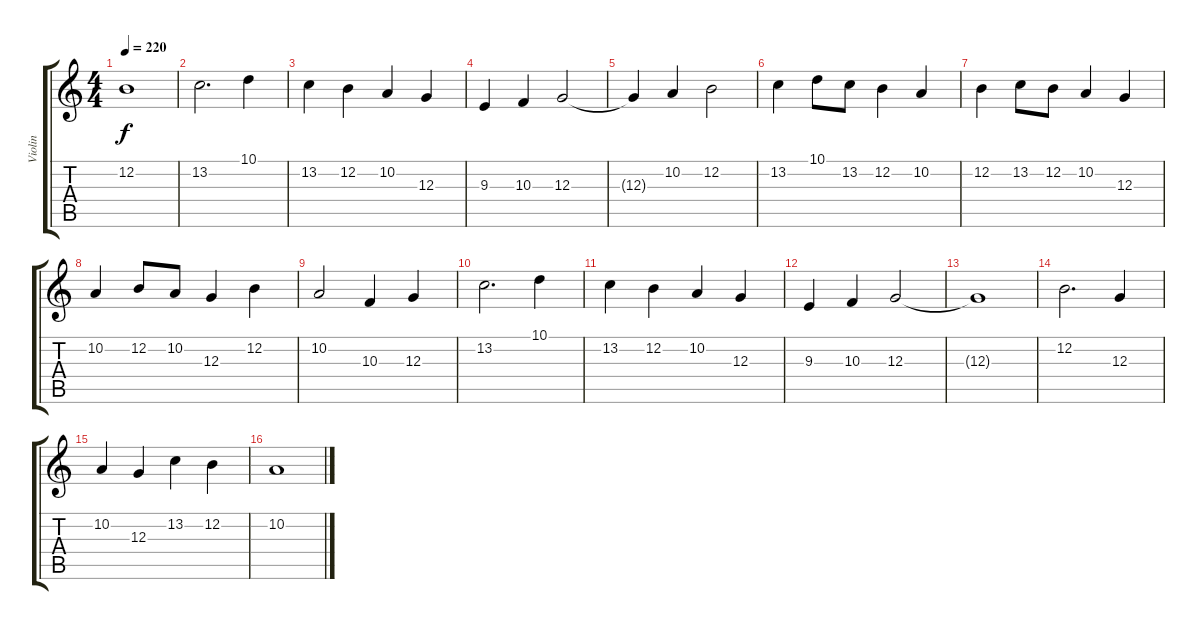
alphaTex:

\track ("Violin" "Violin") {instrument violin}
\staff {score tabs}
\tuning (E4 B3 G3 D3 A2 E2) {hide}
\ts (4 4)
\tempo 220
\clef g2
\ks c
12.2.1{dy f} |
13.2.2{d} 10.1.4 |
13.2.4 12.2.4 10.2.4 12.3.4 |
9.3.4 10.3.4 12.3.2 |
12.3{t}.4 10.2.4 12.2.2 |
13.2.4 10.1.8 13.2.8 12.2.4 10.2.4 |
12.2.4 13.2.8 12.2.8 10.2.4 12.3.4 |
10.2.4 12.2.8 10.2.8 12.3.4 12.2.4 |
10.2.2 10.3.4 12.3.4 |
13.2.2{d} 10.1.4 |
13.2.4 12.2.4 10.2.4 12.3.4 |
9.3.4 10.3.4 12.3.2 |
12.3{t}.1 |
12.2.2{d} 12.3.4 |
10.2.4 12.3.4 13.2.4 12.2.4 |
10.2.1
